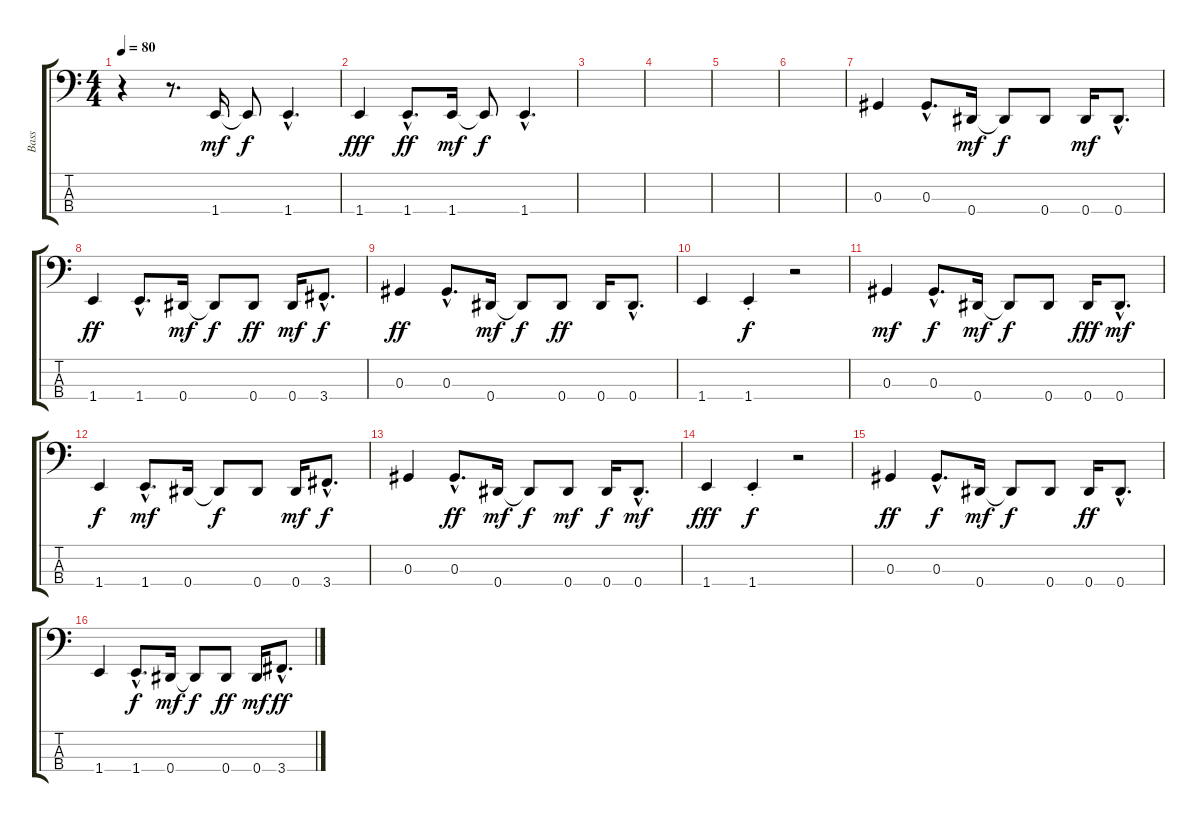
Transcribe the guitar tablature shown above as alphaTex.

\track ("Bass" "Bass") {instrument electricbassfinger}
\staff {score tabs}
\tuning (Gb2 Db2 Ab1 Eb1) {hide}
\ts (4 4)
\tempo 80
\clef f4
\ks c
r.4{dy ff} r.8{d} 1.4.16{dy mf} 1.4{t}.8{dy f} 1.4{hac}.4{d} |
1.4.4{dy fff} 1.4{hac}.8{d dy ff} 1.4.16{dy mf} 1.4{t}.8{dy f} 1.4{hac}.4{d} |
|
|
|
|
0.3.4 0.3{hac}.8{d} 0.4.16{dy mf} 0.4{t}.8{dy f} 0.4.8 0.4.16{dy mf} 0.4{hac}.8{d} |
1.4.4{dy ff} 1.4{hac}.8{d} 0.4.16{dy mf} 0.4{t}.8{dy f} 0.4.8{dy ff} 0.4.16{dy mf} 3.4{hac}.8{d dy f} |
0.3.4{dy ff} 0.3{hac}.8{d} 0.4.16{dy mf} 0.4{t}.8{dy f} 0.4.8{dy ff} 0.4.16 0.4{hac}.8{d} |
1.4.4 1.4{st}.4{dy f} r.2 |
0.3.4{dy mf} 0.3{hac}.8{d dy f} 0.4.16{dy mf} 0.4{t}.8{dy f} 0.4.8 0.4.16{dy fff} 0.4{hac}.8{d dy mf} |
1.4.4{dy f} 1.4{hac}.8{d dy mf} 0.4.16 0.4{t}.8{dy f} 0.4.8 0.4.16{dy mf} 3.4{hac}.8{d dy f} |
0.3.4 0.3{hac}.8{d dy ff} 0.4.16{dy mf} 0.4{t}.8{dy f} 0.4.8{dy mf} 0.4.16{dy f} 0.4{hac}.8{d dy mf} |
1.4.4{dy fff} 1.4{st}.4{dy f} r.2 |
0.3.4{dy ff} 0.3{hac}.8{d dy f} 0.4.16{dy mf} 0.4{t}.8{dy f} 0.4.8 0.4.16{dy ff} 0.4{hac}.8{d} |
1.4.4 1.4{hac}.8{d dy f} 0.4.16{dy mf} 0.4{t}.8{dy f} 0.4.8{dy ff} 0.4.16{dy mf} 3.4{hac}.8{d dy ff}
